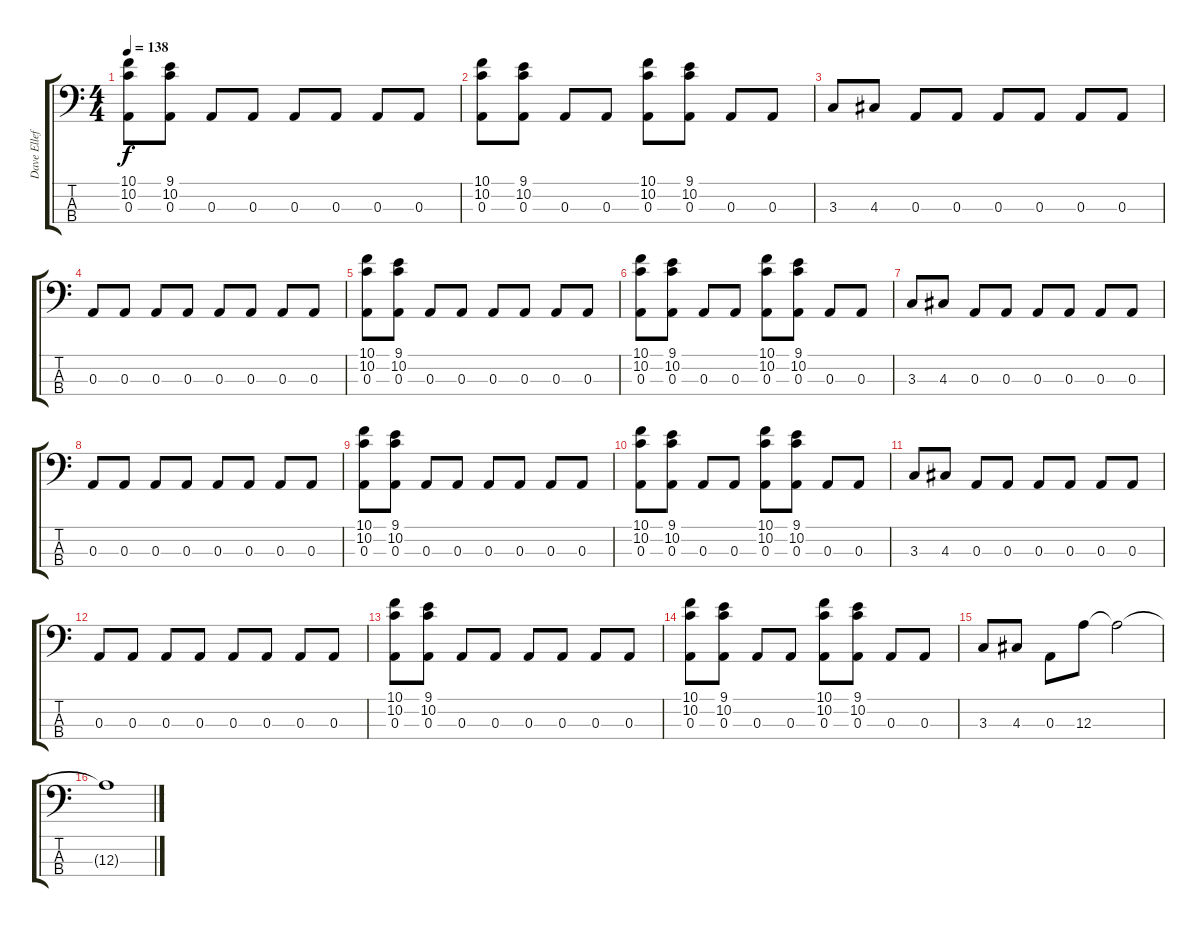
\track ("Dave Ellefson" "Dave Ellef") {instrument electricbasspick}
\staff {score tabs}
\tuning (G2 D2 A1 E1) {hide}
\ts (4 4)
\tempo 138
\clef f4
\ks c
(10.1 10.2 0.3).8{dy f} (9.1 10.2 0.3).8 0.3.8 0.3.8 0.3.8 0.3.8 0.3.8 0.3.8 |
(10.1 10.2 0.3).8 (9.1 10.2 0.3).8 0.3.8 0.3.8 (10.1 10.2 0.3).8 (9.1 10.2 0.3).8 0.3.8 0.3.8 |
3.3.8 4.3.8 0.3.8 0.3.8 0.3.8 0.3.8 0.3.8 0.3.8 |
0.3.8 0.3.8 0.3.8 0.3.8 0.3.8 0.3.8 0.3.8 0.3.8 |
(10.1 10.2 0.3).8 (9.1 10.2 0.3).8 0.3.8 0.3.8 0.3.8 0.3.8 0.3.8 0.3.8 |
(10.1 10.2 0.3).8 (9.1 10.2 0.3).8 0.3.8 0.3.8 (10.1 10.2 0.3).8 (9.1 10.2 0.3).8 0.3.8 0.3.8 |
3.3.8 4.3.8 0.3.8 0.3.8 0.3.8 0.3.8 0.3.8 0.3.8 |
0.3.8 0.3.8 0.3.8 0.3.8 0.3.8 0.3.8 0.3.8 0.3.8 |
(10.1 10.2 0.3).8 (9.1 10.2 0.3).8 0.3.8 0.3.8 0.3.8 0.3.8 0.3.8 0.3.8 |
(10.1 10.2 0.3).8 (9.1 10.2 0.3).8 0.3.8 0.3.8 (10.1 10.2 0.3).8 (9.1 10.2 0.3).8 0.3.8 0.3.8 |
3.3.8 4.3.8 0.3.8 0.3.8 0.3.8 0.3.8 0.3.8 0.3.8 |
0.3.8 0.3.8 0.3.8 0.3.8 0.3.8 0.3.8 0.3.8 0.3.8 |
(10.1 10.2 0.3).8 (9.1 10.2 0.3).8 0.3.8 0.3.8 0.3.8 0.3.8 0.3.8 0.3.8 |
(10.1 10.2 0.3).8 (9.1 10.2 0.3).8 0.3.8 0.3.8 (10.1 10.2 0.3).8 (9.1 10.2 0.3).8 0.3.8 0.3.8 |
3.3.8 4.3.8 0.3.8 12.3.8 12.3{t}.2 |
12.3{t}.1
